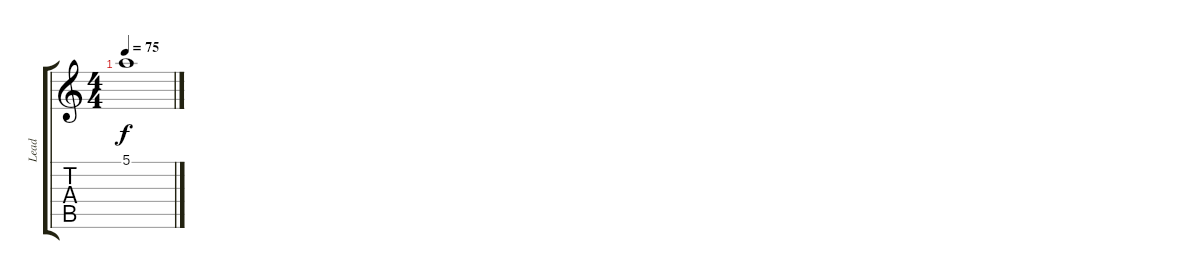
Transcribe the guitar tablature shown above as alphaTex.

\track ("Lead" "Lead") {instrument acousticguitarnylon}
\staff {score tabs}
\tuning (E4 B3 G3 D3 A2 E2) {hide}
\ts (4 4)
\tempo 75
\clef g2
\ks c
5.1{t}.1{dy f}
